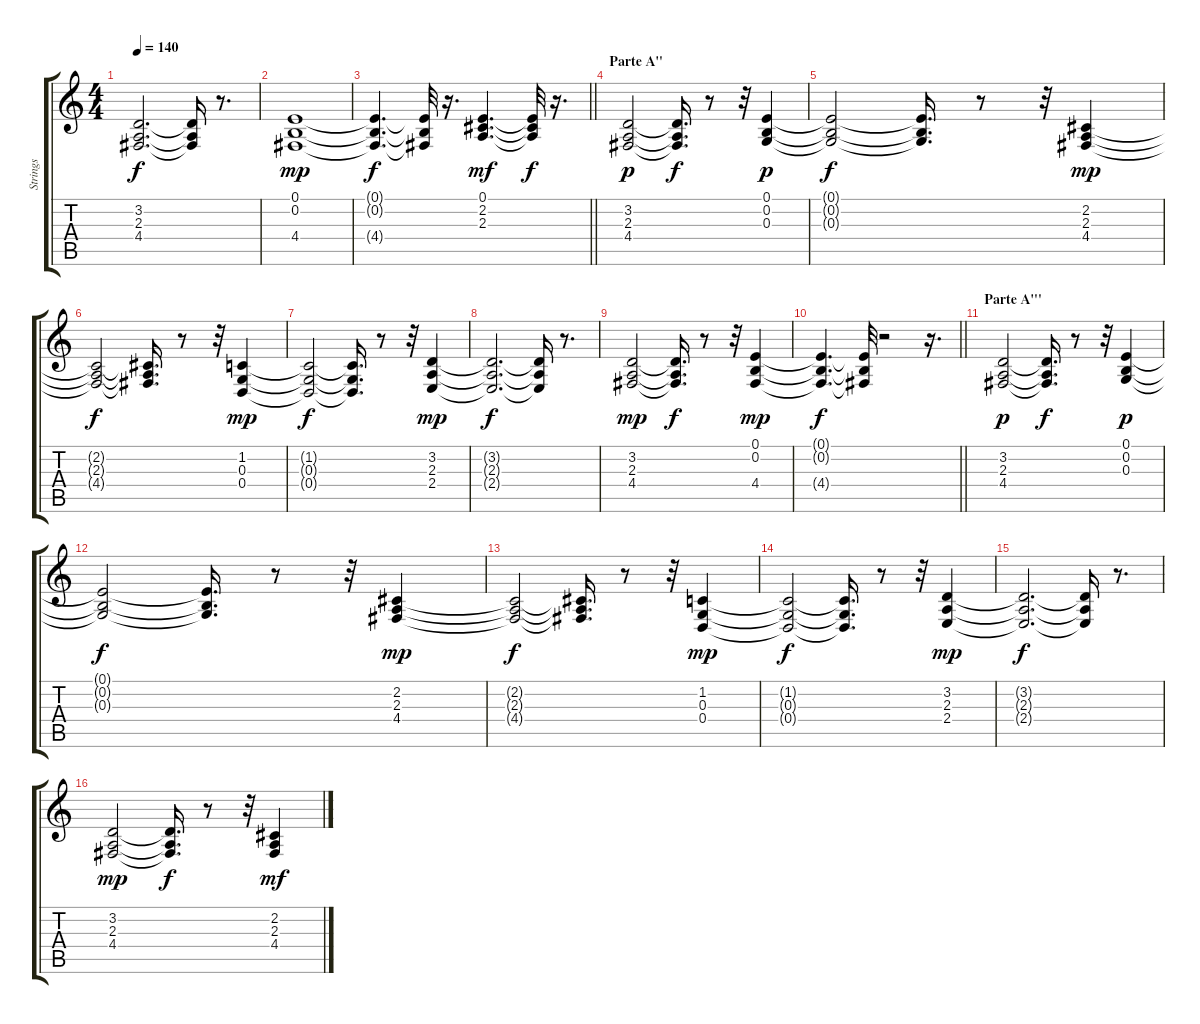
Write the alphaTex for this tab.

\track ("Strings" "Strings") {instrument tremolostrings}
\staff {score tabs}
\tuning (E4 B3 G3 D3 A2 E2) {hide}
\ts (4 4)
\tempo 140
\clef g2
\ks c
(3.2{t} 2.3{t} 4.4{t}).2{d dy f} (3.2{t} 2.3{t} 4.4{t}).16 r.8{d} |
(0.1 0.2 4.4).1{dy mp} |
\barLineRight lightlight
(0.1{t} 0.2{t} 4.4{t}).4{d dy f} (0.1{t} 0.2{t} 4.4{t}).32 r.16{d} (0.1 2.2 2.3).4{d dy mf} (0.1{t} 2.2{t} 2.3{t}).32{dy f} r.16{d} |
\section ("" "Parte A''")
(3.2 2.3 4.4).2{dy p} (3.2{t} 2.3{t} 4.4{t}).16{d dy f} r.8 r.32 (0.1 0.2 0.3).4{dy p} |
(0.1{t} 0.2{t} 0.3{t}).2{dy f} (0.1{t} 0.2{t} 0.3{t}).16{d} r.8 r.32 (2.2 2.3 4.4).4{dy mp} |
(2.2{t} 2.3{t} 4.4{t}).2{dy f} (2.2{t} 2.3{t} 4.4{t}).16{d} r.8 r.32 (1.2 0.3 0.4).4{dy mp} |
(1.2{t} 0.3{t} 0.4{t}).2{dy f} (1.2{t} 0.3{t} 0.4{t}).16{d} r.8 r.32 (3.2 2.3 2.4).4{dy mp} |
(3.2{t} 2.3{t} 2.4{t}).2{d dy f} (3.2{t} 2.3{t} 2.4{t}).16 r.8{d} |
(3.2 2.3 4.4).2{dy mp} (3.2{t} 2.3{t} 4.4{t}).16{d dy f} r.8 r.32 (0.1 0.2 4.4).4{dy mp} |
\barLineRight lightlight
(0.1{t} 0.2{t} 4.4{t}).4{d dy f} (0.1{t} 0.2{t} 4.4{t}).32 r.2 r.16{d} |
\section ("" "Parte A'''")
(3.2 2.3 4.4).2{dy p} (3.2{t} 2.3{t} 4.4{t}).16{d dy f} r.8 r.32 (0.1 0.2 0.3).4{dy p} |
(0.1{t} 0.2{t} 0.3{t}).2{dy f} (0.1{t} 0.2{t} 0.3{t}).16{d} r.8 r.32 (2.2 2.3 4.4).4{dy mp} |
(2.2{t} 2.3{t} 4.4{t}).2{dy f} (2.2{t} 2.3{t} 4.4{t}).16{d} r.8 r.32 (1.2 0.3 0.4).4{dy mp} |
(1.2{t} 0.3{t} 0.4{t}).2{dy f} (1.2{t} 0.3{t} 0.4{t}).16{d} r.8 r.32 (3.2 2.3 2.4).4{dy mp} |
(3.2{t} 2.3{t} 2.4{t}).2{d dy f} (3.2{t} 2.3{t} 2.4{t}).16 r.8{d} |
(3.2 2.3 4.4).2{dy mp} (3.2{t} 2.3{t} 4.4{t}).16{d dy f} r.8 r.32 (2.2 2.3 4.4).4{dy mf}
